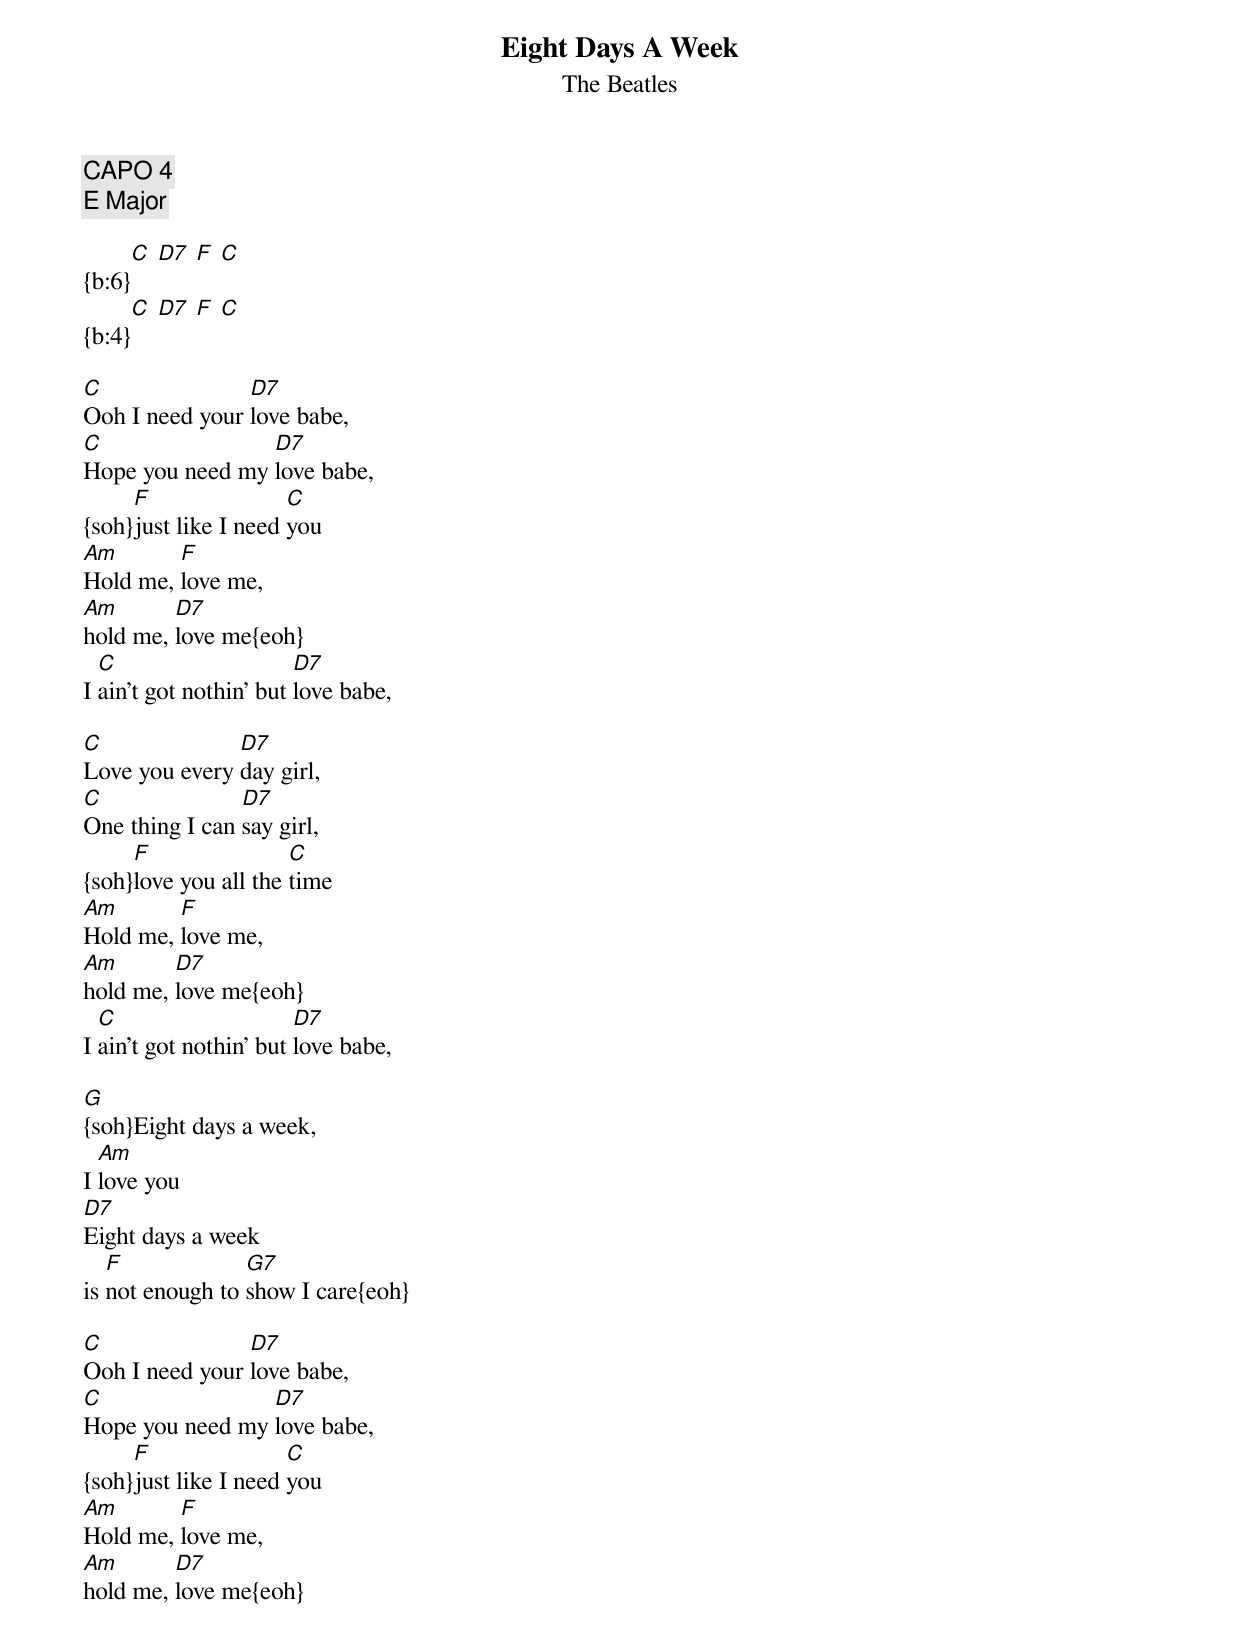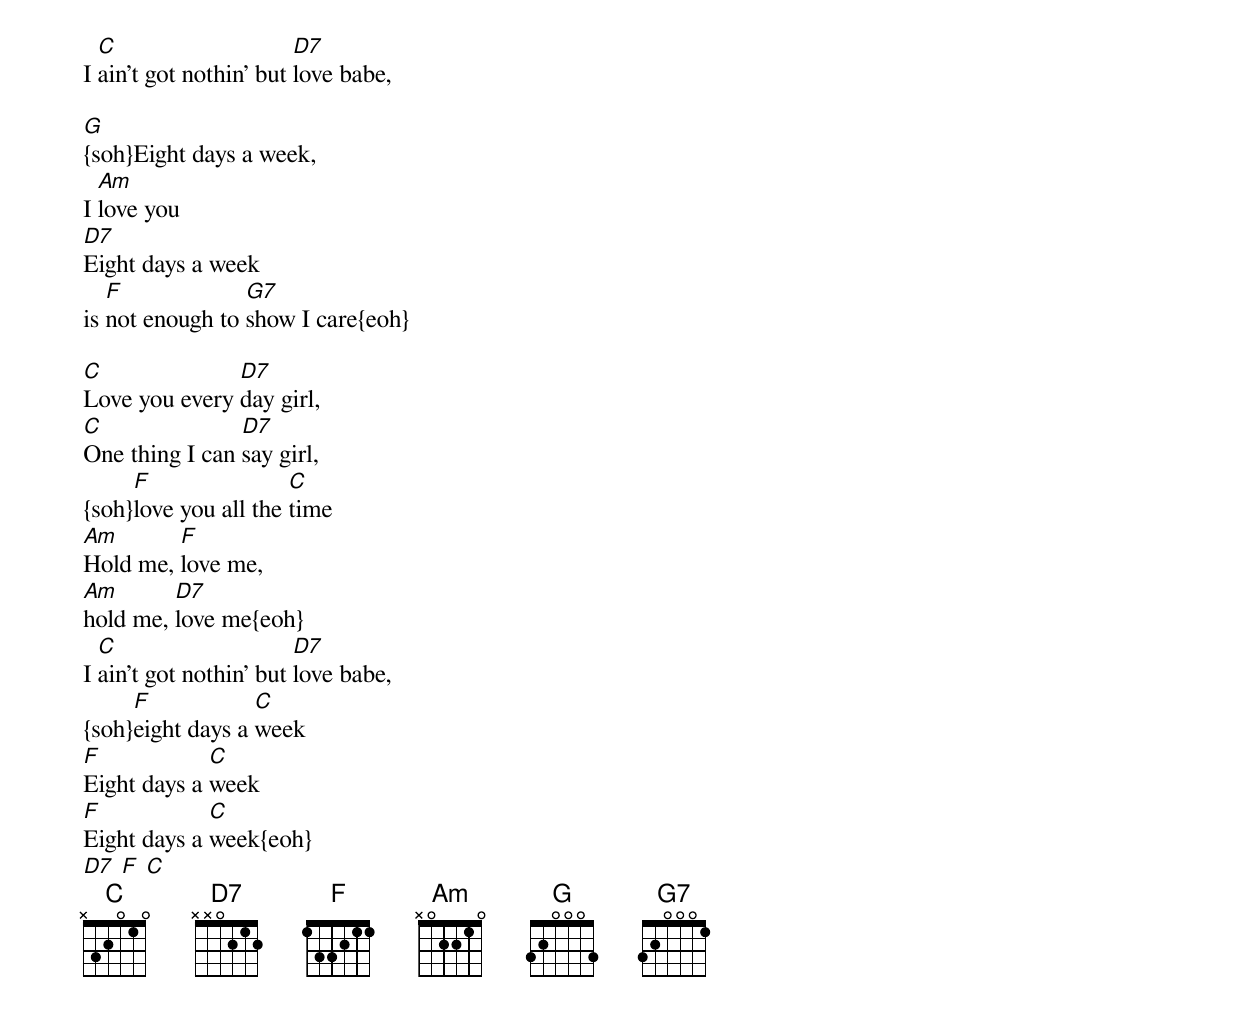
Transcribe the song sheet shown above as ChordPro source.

{t:Eight Days A Week}
{st:The Beatles}
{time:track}
{c:CAPO 4}
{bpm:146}
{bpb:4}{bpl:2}
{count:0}
{c:E Major}
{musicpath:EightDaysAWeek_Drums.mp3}

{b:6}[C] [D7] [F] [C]
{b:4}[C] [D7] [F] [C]

[C]Ooh I need your [D7]love babe,
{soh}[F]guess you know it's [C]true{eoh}
[C]Hope you need my [D7]love babe,
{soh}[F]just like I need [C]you
[Am]Hold me, [F]love me,
[Am]hold me, [D7]love me{eoh}
I [C]ain't got nothin' but [D7]love babe,
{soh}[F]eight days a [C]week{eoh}

[C]Love you every [D7]day girl,
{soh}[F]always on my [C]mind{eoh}
[C]One thing I can [D7]say girl,
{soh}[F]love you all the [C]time
[Am]Hold me, [F]love me,
[Am]hold me, [D7]love me{eoh}
I [C]ain't got nothin' but [D7]love babe,
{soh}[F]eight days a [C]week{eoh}

[G]{soh}Eight days a week,
I [Am]love you
[D7]Eight days a week
is [F]not enough to [G7]show I care{eoh}

[C]Ooh I need your [D7]love babe,
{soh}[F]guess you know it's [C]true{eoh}
[C]Hope you need my [D7]love babe,
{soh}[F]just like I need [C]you
[Am]Hold me, [F]love me,
[Am]hold me, [D7]love me{eoh}
I [C]ain't got nothin' but [D7]love babe,
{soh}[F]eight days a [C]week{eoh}

[G]{soh}Eight days a week,
I [Am]love you
[D7]Eight days a week
is [F]not enough to [G7]show I care{eoh}

[C]Love you every [D7]day girl,
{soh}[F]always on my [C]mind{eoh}
[C]One thing I can [D7]say girl,
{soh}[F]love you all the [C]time
[Am]Hold me, [F]love me,
[Am]hold me, [D7]love me{eoh}
I [C]ain't got nothin' but [D7]love babe,
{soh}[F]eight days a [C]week
[F]Eight days a [C]week
[F]Eight days a [C]week{eoh}
[D7] [F] [C]
